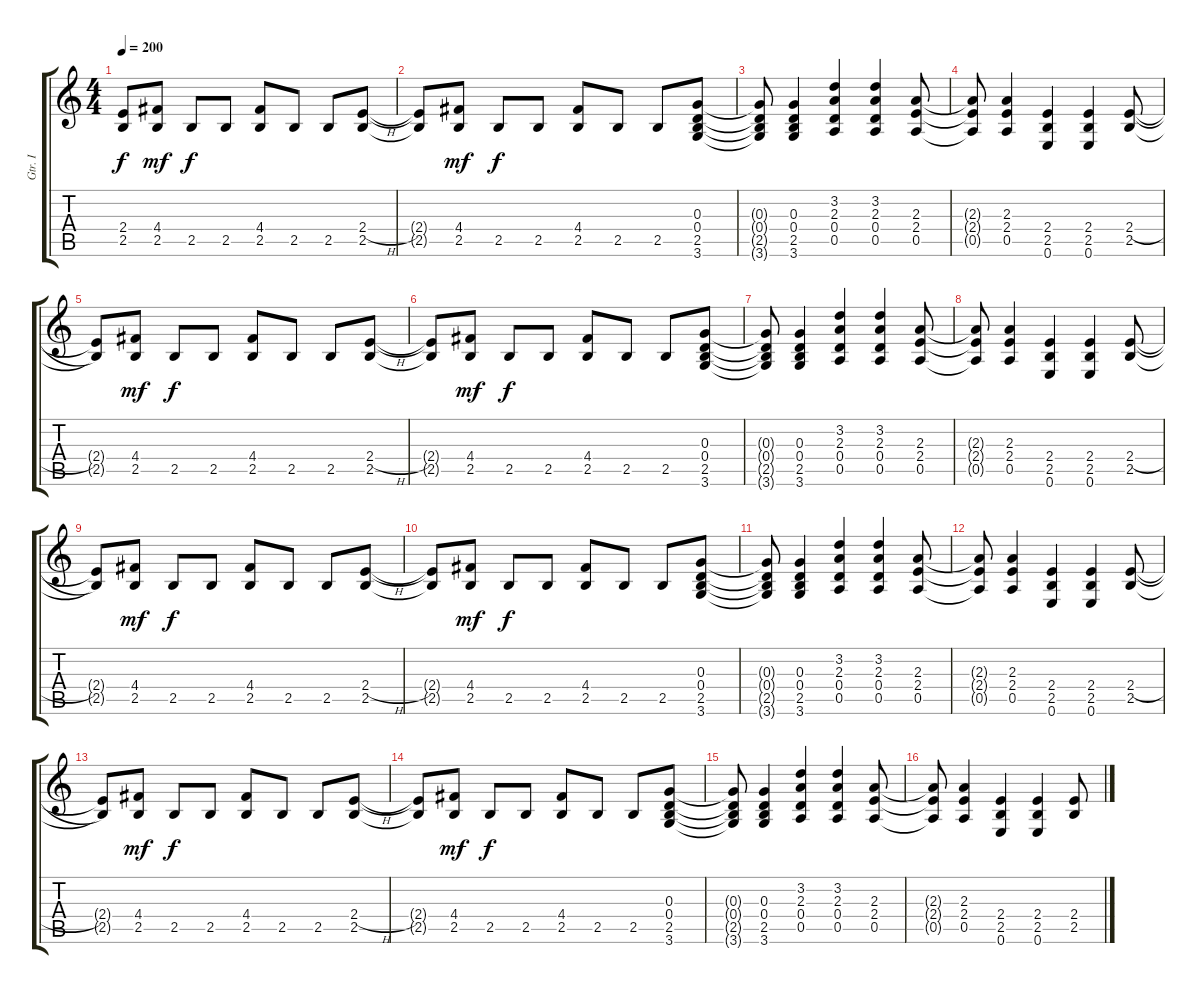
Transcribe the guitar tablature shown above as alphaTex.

\track ("Gtr. I" "Gtr. I") {instrument overdrivenguitar}
\staff {score tabs}
\tuning (E4 B3 G3 D3 A2 E2) {hide}
\ts (4 4)
\tempo 200
\clef g2
\ks c
(2.4{t} 2.5{t}).8{dy f} (4.4 2.5).8{dy mf} 2.5.8{dy f} 2.5.8 (4.4 2.5).8 2.5.8 2.5.8 (2.4{h} 2.5).8 |
(2.4{t} 2.5{t}).8 (4.4 2.5).8{dy mf} 2.5.8{dy f} 2.5.8 (4.4 2.5).8 2.5.8 2.5.8 (0.3 0.4 2.5 3.6).8 |
(0.3{t} 0.4{t} 2.5{t} 3.6{t}).8 (0.3 0.4 2.5 3.6).4 (3.2 2.3 0.4 0.5).4 (3.2 2.3 0.4 0.5).4 (2.3 2.4 0.5).8 |
(2.3{t} 2.4{t} 0.5{t}).8 (2.3 2.4 0.5).4 (2.4 2.5 0.6).4 (2.4 2.5 0.6).4 (2.4{h} 2.5).8 |
(2.4{t} 2.5{t}).8 (4.4 2.5).8{dy mf} 2.5.8{dy f} 2.5.8 (4.4 2.5).8 2.5.8 2.5.8 (2.4{h} 2.5).8 |
(2.4{t} 2.5{t}).8 (4.4 2.5).8{dy mf} 2.5.8{dy f} 2.5.8 (4.4 2.5).8 2.5.8 2.5.8 (0.3 0.4 2.5 3.6).8 |
(0.3{t} 0.4{t} 2.5{t} 3.6{t}).8 (0.3 0.4 2.5 3.6).4 (3.2 2.3 0.4 0.5).4 (3.2 2.3 0.4 0.5).4 (2.3 2.4 0.5).8 |
(2.3{t} 2.4{t} 0.5{t}).8 (2.3 2.4 0.5).4 (2.4 2.5 0.6).4 (2.4 2.5 0.6).4 (2.4{h} 2.5).8 |
(2.4{t} 2.5{t}).8 (4.4 2.5).8{dy mf} 2.5.8{dy f} 2.5.8 (4.4 2.5).8 2.5.8 2.5.8 (2.4{h} 2.5).8 |
(2.4{t} 2.5{t}).8 (4.4 2.5).8{dy mf} 2.5.8{dy f} 2.5.8 (4.4 2.5).8 2.5.8 2.5.8 (0.3 0.4 2.5 3.6).8 |
(0.3{t} 0.4{t} 2.5{t} 3.6{t}).8 (0.3 0.4 2.5 3.6).4 (3.2 2.3 0.4 0.5).4 (3.2 2.3 0.4 0.5).4 (2.3 2.4 0.5).8 |
(2.3{t} 2.4{t} 0.5{t}).8 (2.3 2.4 0.5).4 (2.4 2.5 0.6).4 (2.4 2.5 0.6).4 (2.4{h} 2.5).8 |
(2.4{t} 2.5{t}).8 (4.4 2.5).8{dy mf} 2.5.8{dy f} 2.5.8 (4.4 2.5).8 2.5.8 2.5.8 (2.4{h} 2.5).8 |
(2.4{t} 2.5{t}).8 (4.4 2.5).8{dy mf} 2.5.8{dy f} 2.5.8 (4.4 2.5).8 2.5.8 2.5.8 (0.3 0.4 2.5 3.6).8 |
(0.3{t} 0.4{t} 2.5{t} 3.6{t}).8 (0.3 0.4 2.5 3.6).4 (3.2 2.3 0.4 0.5).4 (3.2 2.3 0.4 0.5).4 (2.3 2.4 0.5).8 |
(2.3{t} 2.4{t} 0.5{t}).8 (2.3 2.4 0.5).4 (2.4 2.5 0.6).4 (2.4 2.5 0.6).4 (2.4{h} 2.5).8
